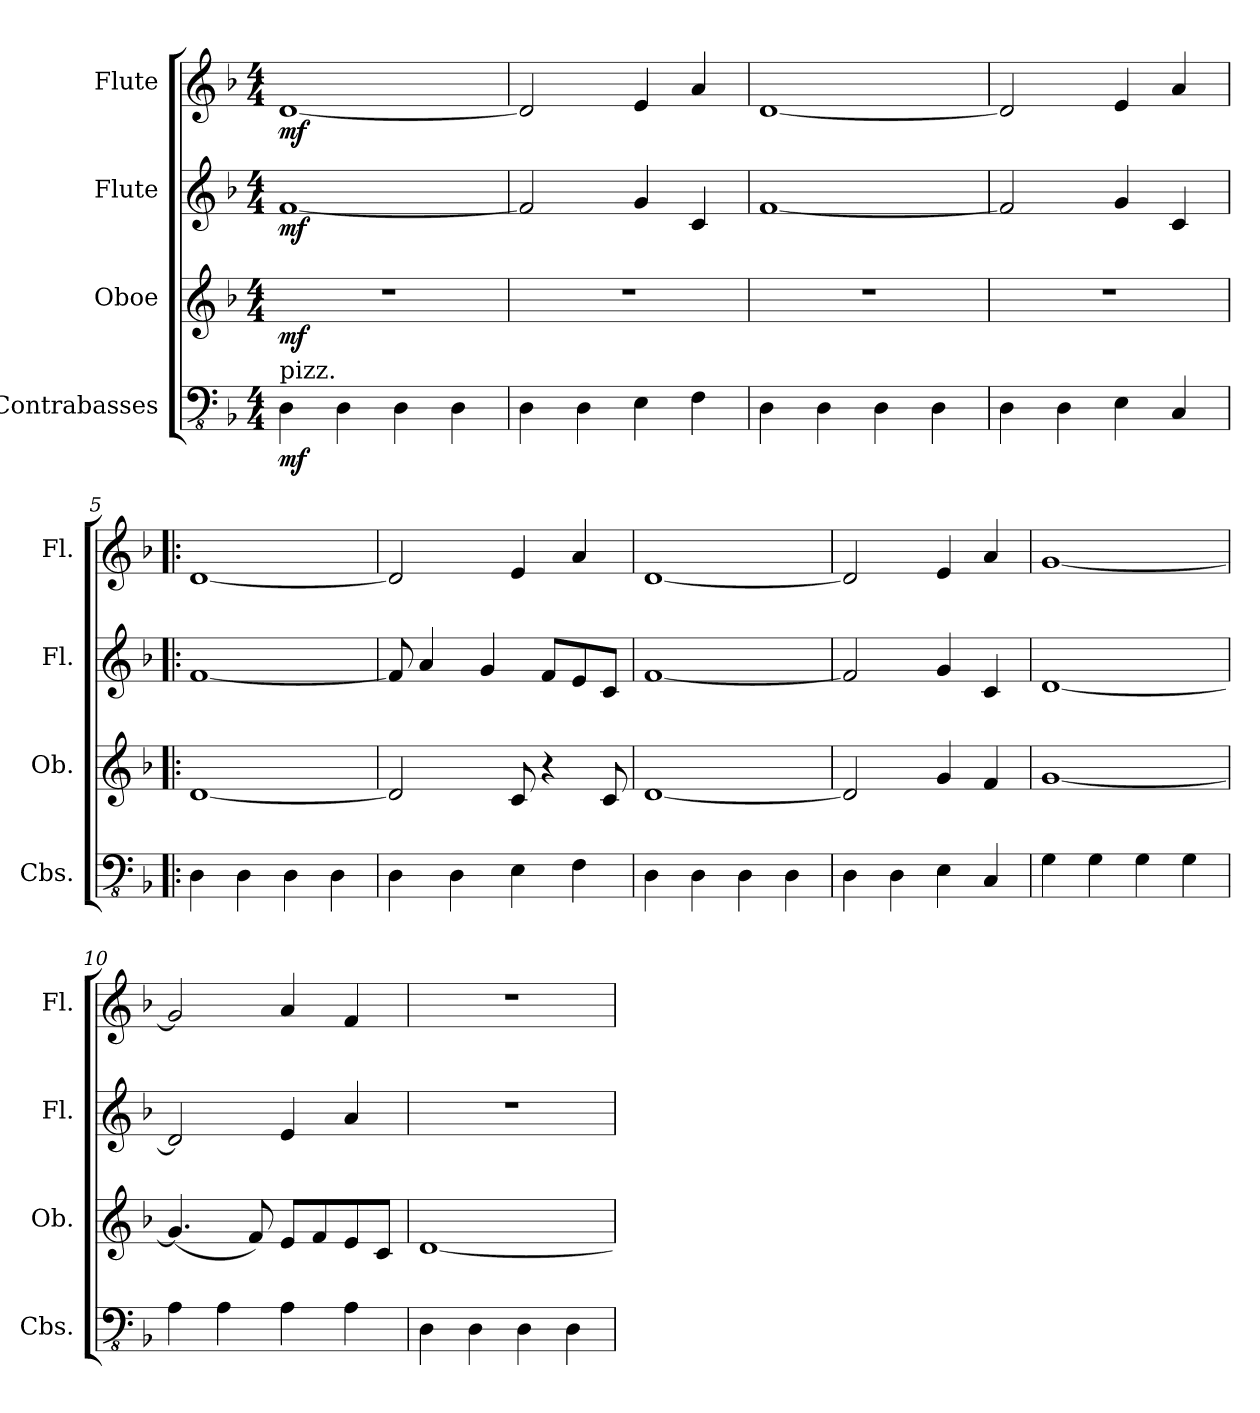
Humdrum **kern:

**kern	**dynam	**kern	**dynam	**kern	**dynam	**kern	**dynam
*part4	*part4	*part3	*part3	*part2	*part2	*part1	*part1
*staff4	*staff4	*staff3	*staff3	*staff2	*staff2	*staff1	*staff1
*I"Contrabasses	*	*I"Oboe	*	*I"Flute	*	*I"Flute	*
*I'Cbs.	*	*I'Ob.	*	*I'Fl.	*	*I'Fl.	*
*clefFv4	*	*clefG2	*	*clefG2	*	*clefG2	*
*k[b-]	*	*k[b-]	*	*k[b-]	*	*k[b-]	*
*F:	*	*F:	*	*F:	*	*F:	*
*M4/4	*	*M4/4	*	*M4/4	*	*M4/4	*
=1	=1	=1	=1	=1	=1	=1	=1
!LO:TX:a:t=pizz.	!	!	!	!	!	!	!
!	!LO:DY:b	!	!LO:DY:b	!	!LO:DY:b	!	!LO:DY:b
4DD\	mf	1r	mf	[1f	mf	[1d	mf
4DD\	.	.	.	.	.	.	.
4DD\	.	.	.	.	.	.	.
4DD\	.	.	.	.	.	.	.
=2	=2	=2	=2	=2	=2	=2	=2
4DD\	.	1r	.	2f/]	.	2d/]	.
4DD\	.	.	.	.	.	.	.
4EE\	.	.	.	4g/	.	4e/	.
4FF\	.	.	.	4c/	.	4a/	.
=3	=3	=3	=3	=3	=3	=3	=3
4DD\	.	1r	.	[1f	.	[1d	.
4DD\	.	.	.	.	.	.	.
4DD\	.	.	.	.	.	.	.
4DD\	.	.	.	.	.	.	.
=4	=4	=4	=4	=4	=4	=4	=4
4DD\	.	1r	.	2f/]	.	2d/]	.
4DD\	.	.	.	.	.	.	.
4EE\	.	.	.	4g/	.	4e/	.
4CC/	.	.	.	4c/	.	4a/	.
=5!|:	=5!|:	=5!|:	=5!|:	=5!|:	=5!|:	=5!|:	=5!|:
4DD\	.	[1d	.	[1f	.	[1d	.
4DD\	.	.	.	.	.	.	.
4DD\	.	.	.	.	.	.	.
4DD\	.	.	.	.	.	.	.
=6	=6	=6	=6	=6	=6	=6	=6
4DD\	.	2d/]	.	8f/]	.	2d/]	.
.	.	.	.	4a/	.	.	.
4DD\	.	.	.	.	.	.	.
.	.	.	.	4g/	.	.	.
4EE\	.	8c/	.	.	.	4e/	.
.	.	4r	.	8f/L	.	.	.
4FF\	.	.	.	8e/	.	4a/	.
.	.	8c/	.	8c/J	.	.	.
=7	=7	=7	=7	=7	=7	=7	=7
4DD\	.	[1d	.	[1f	.	[1d	.
4DD\	.	.	.	.	.	.	.
4DD\	.	.	.	.	.	.	.
4DD\	.	.	.	.	.	.	.
!!LO:LB:g=z
=8	=8	=8	=8	=8	=8	=8	=8
4DD\	.	2d/]	.	2f/]	.	2d/]	.
4DD\	.	.	.	.	.	.	.
4EE\	.	4g/	.	4g/	.	4e/	.
4CC/	.	4f/	.	4c/	.	4a/	.
=9	=9	=9	=9	=9	=9	=9	=9
4GG\	.	[1g	.	[1d	.	[1g	.
4GG\	.	.	.	.	.	.	.
4GG\	.	.	.	.	.	.	.
4GG\	.	.	.	.	.	.	.
=10	=10	=10	=10	=10	=10	=10	=10
4AA\	.	(4.g/]	.	2d/]	.	2g/]	.
4AA\	.	.	.	.	.	.	.
.	.	8f/)	.	.	.	.	.
4AA\	.	8e/L	.	4e/	.	4a/	.
.	.	8f/	.	.	.	.	.
4AA\	.	8e/	.	4a/	.	4f/	.
.	.	8c/J	.	.	.	.	.
=11	=11	=11	=11	=11	=11	=11	=11
4DD\	.	[1d	.	1r	.	1r	.
4DD\	.	.	.	.	.	.	.
4DD\	.	.	.	.	.	.	.
4DD\	.	.	.	.	.	.	.
=	=	=	=	=	=	=	=
*-	*-	*-	*-	*-	*-	*-	*-
